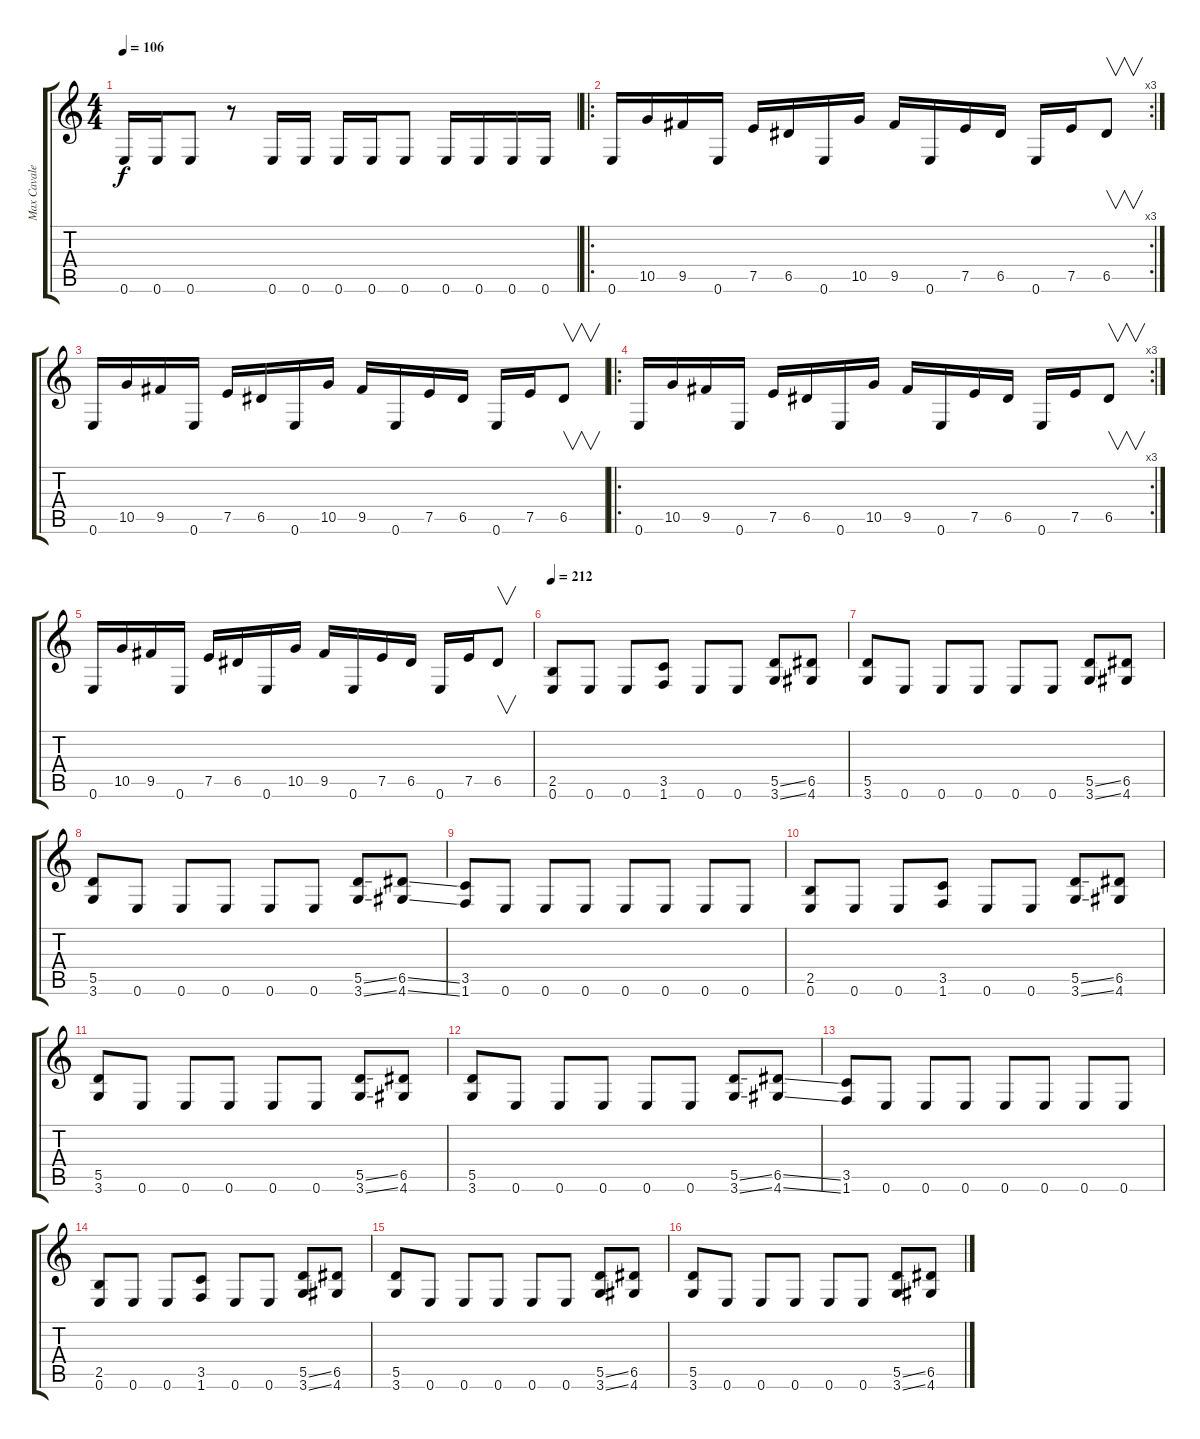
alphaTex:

\track ("Max Cavalera" "Max Cavale") {instrument distortionguitar}
\staff {score tabs}
\tuning (E4 B3 G3 D3 A2 E2) {hide}
\ts (4 4)
\tempo 106
\clef g2
\ks c
0.6.16{dy f} 0.6.16 0.6.8 r.8 0.6.16 0.6.16 0.6.16 0.6.16 0.6.8 0.6.16 0.6.16 0.6.16 0.6.16 |
\ro
\rc 3
0.6.16 10.5.16 9.5.16 0.6.16 7.5.16 6.5.16 0.6.16 10.5.16 9.5.16 0.6.16 7.5.16 6.5.16 0.6.16 7.5.16 6.5.8{v} |
0.6.16 10.5.16 9.5.16 0.6.16 7.5.16 6.5.16 0.6.16 10.5.16 9.5.16 0.6.16 7.5.16 6.5.16 0.6.16 7.5.16 6.5.8{v} |
\ro
\rc 3
0.6.16 10.5.16 9.5.16 0.6.16 7.5.16 6.5.16 0.6.16 10.5.16 9.5.16 0.6.16 7.5.16 6.5.16 0.6.16 7.5.16 6.5.8{v} |
0.6.16 10.5.16 9.5.16 0.6.16 7.5.16 6.5.16 0.6.16 10.5.16 9.5.16 0.6.16 7.5.16 6.5.16 0.6.16 7.5.16 6.5.8{v} |
\tempo 212
(2.5 0.6).8 0.6.8 0.6.8 (3.5 1.6).8 0.6.8 0.6.8 (5.5{ss} 3.6{ss}).8 (6.5 4.6).8 |
(5.5 3.6).8 0.6.8 0.6.8 0.6.8 0.6.8 0.6.8 (5.5{ss} 3.6{ss}).8 (6.5 4.6).8 |
(5.5 3.6).8 0.6.8 0.6.8 0.6.8 0.6.8 0.6.8 (5.5{ss} 3.6{ss}).8 (6.5{ss} 4.6{ss}).8 |
(3.5 1.6).8 0.6.8 0.6.8 0.6.8 0.6.8 0.6.8 0.6.8 0.6.8 |
(2.5 0.6).8 0.6.8 0.6.8 (3.5 1.6).8 0.6.8 0.6.8 (5.5{ss} 3.6{ss}).8 (6.5 4.6).8 |
(5.5 3.6).8 0.6.8 0.6.8 0.6.8 0.6.8 0.6.8 (5.5{ss} 3.6{ss}).8 (6.5 4.6).8 |
(5.5 3.6).8 0.6.8 0.6.8 0.6.8 0.6.8 0.6.8 (5.5{ss} 3.6{ss}).8 (6.5{ss} 4.6{ss}).8 |
(3.5 1.6).8 0.6.8 0.6.8 0.6.8 0.6.8 0.6.8 0.6.8 0.6.8 |
(2.5 0.6).8 0.6.8 0.6.8 (3.5 1.6).8 0.6.8 0.6.8 (5.5{ss} 3.6{ss}).8 (6.5 4.6).8 |
(5.5 3.6).8 0.6.8 0.6.8 0.6.8 0.6.8 0.6.8 (5.5{ss} 3.6{ss}).8 (6.5 4.6).8 |
(5.5 3.6).8 0.6.8 0.6.8 0.6.8 0.6.8 0.6.8 (5.5{ss} 3.6{ss}).8 (6.5{ss} 4.6{ss}).8
